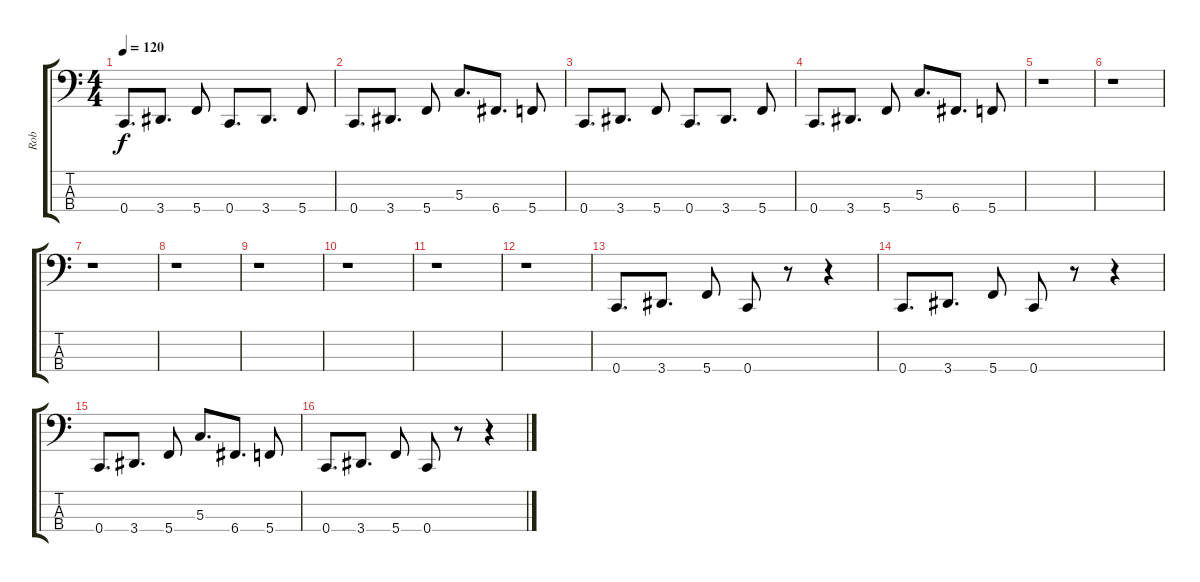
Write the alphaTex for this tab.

\track ("Rob" "Rob") {instrument electricbassfinger}
\staff {score tabs}
\tuning (F2 C2 G1 C1) {hide}
\ts (4 4)
\tempo 120
\clef f4
\ks c
0.4.8{d dy f} 3.4.8{d} 5.4.8 0.4.8{d} 3.4.8{d} 5.4.8 |
0.4.8{d} 3.4.8{d} 5.4.8 5.3.8{d} 6.4.8{d} 5.4.8 |
0.4.8{d} 3.4.8{d} 5.4.8 0.4.8{d} 3.4.8{d} 5.4.8 |
0.4.8{d} 3.4.8{d} 5.4.8 5.3.8{d} 6.4.8{d} 5.4.8 |
r.1 |
r.1 |
r.1 |
r.1 |
r.1 |
r.1 |
r.1 |
r.1 |
0.4.8{d} 3.4.8{d} 5.4.8 0.4.8 r.8 r.4 |
0.4.8{d} 3.4.8{d} 5.4.8 0.4.8 r.8 r.4 |
0.4.8{d} 3.4.8{d} 5.4.8 5.3.8{d} 6.4.8{d} 5.4.8 |
0.4.8{d} 3.4.8{d} 5.4.8 0.4.8 r.8 r.4
